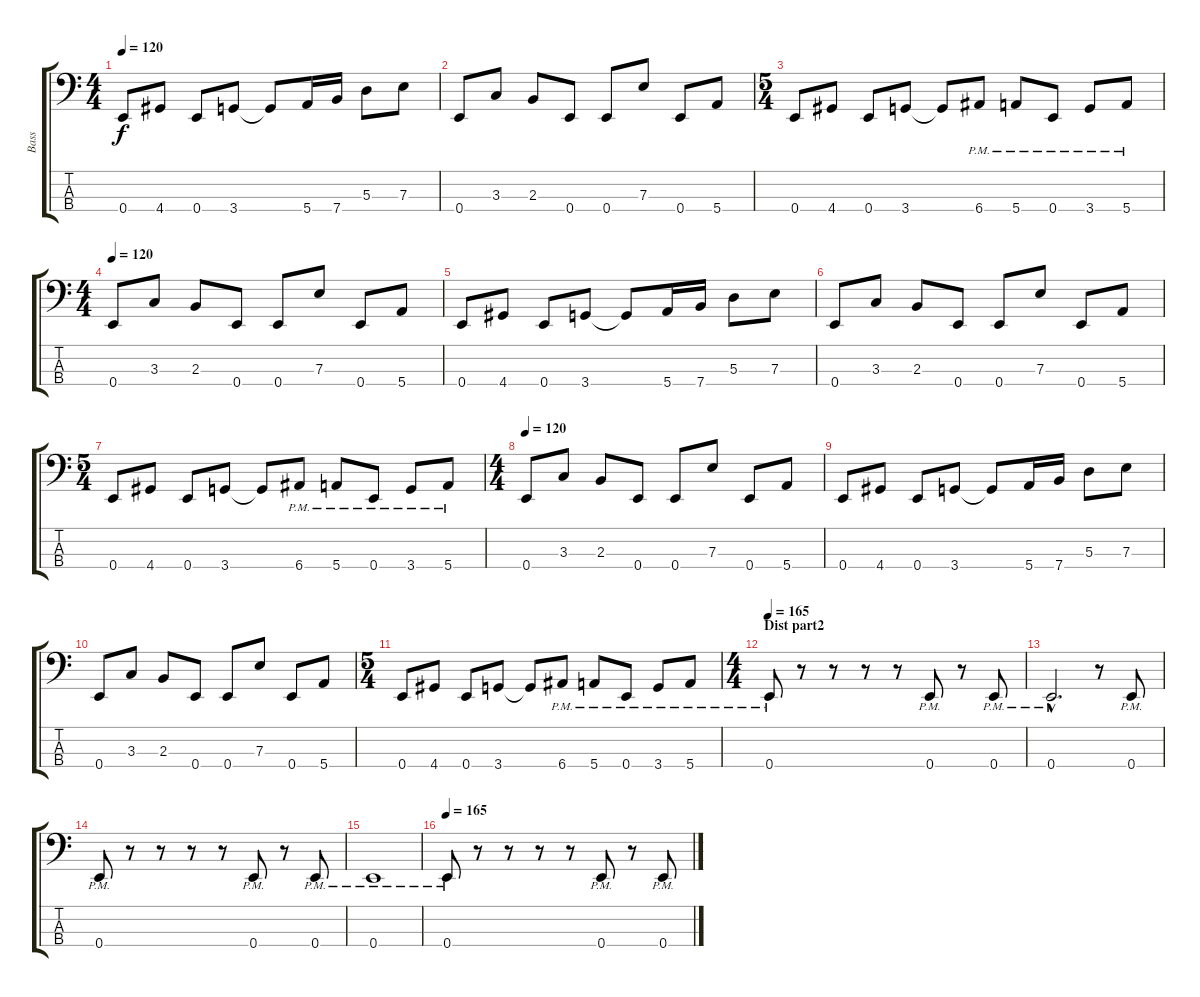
\track ("Bass" "Bass") {instrument electricbassfinger}
\staff {score tabs}
\tuning (G2 D2 A1 E1) {hide}
\ts (4 4)
\tempo 120
\clef f4
\ks c
0.4.8{dy f} 4.4.8 0.4.8 3.4.8 3.4{t}.8 5.4.16 7.4.16 5.3.8 7.3.8 |
0.4.8 3.3.8 2.3.8 0.4.8 0.4.8 7.3.8 0.4.8 5.4.8 |
\ts (5 4)
0.4.8 4.4.8 0.4.8 3.4.8 3.4{t}.8 6.4{pm}.8 5.4{pm}.8 0.4{pm}.8 3.4{pm}.8 5.4{pm}.8 |
\ts (4 4)
\tempo 120
0.4.8 3.3.8 2.3.8 0.4.8 0.4.8 7.3.8 0.4.8 5.4.8 |
0.4.8 4.4.8 0.4.8 3.4.8 3.4{t}.8 5.4.16 7.4.16 5.3.8 7.3.8 |
0.4.8 3.3.8 2.3.8 0.4.8 0.4.8 7.3.8 0.4.8 5.4.8 |
\ts (5 4)
0.4.8 4.4.8 0.4.8 3.4.8 3.4{t}.8 6.4{pm}.8 5.4{pm}.8 0.4{pm}.8 3.4{pm}.8 5.4{pm}.8 |
\ts (4 4)
\tempo 120
0.4.8 3.3.8 2.3.8 0.4.8 0.4.8 7.3.8 0.4.8 5.4.8 |
0.4.8 4.4.8 0.4.8 3.4.8 3.4{t}.8 5.4.16 7.4.16 5.3.8 7.3.8 |
0.4.8 3.3.8 2.3.8 0.4.8 0.4.8 7.3.8 0.4.8 5.4.8 |
\ts (5 4)
0.4.8 4.4.8 0.4.8 3.4.8 3.4{t}.8 6.4{pm}.8 5.4{pm}.8 0.4{pm}.8 3.4{pm}.8 5.4{pm}.8 |
\ts (4 4)
\section ("" "Dist part2")
\tempo 165
0.4{pm}.8 r.8 r.8 r.8 r.8 0.4{pm}.8 r.8 0.4{pm}.8 |
0.4{hac pm}.2{d} r.8 0.4{pm}.8 |
0.4{pm}.8 r.8 r.8 r.8 r.8 0.4{pm}.8 r.8 0.4{pm}.8 |
0.4{pm}.1 |
\tempo 165
0.4{pm}.8 r.8 r.8 r.8 r.8 0.4{pm}.8 r.8 0.4{pm}.8
